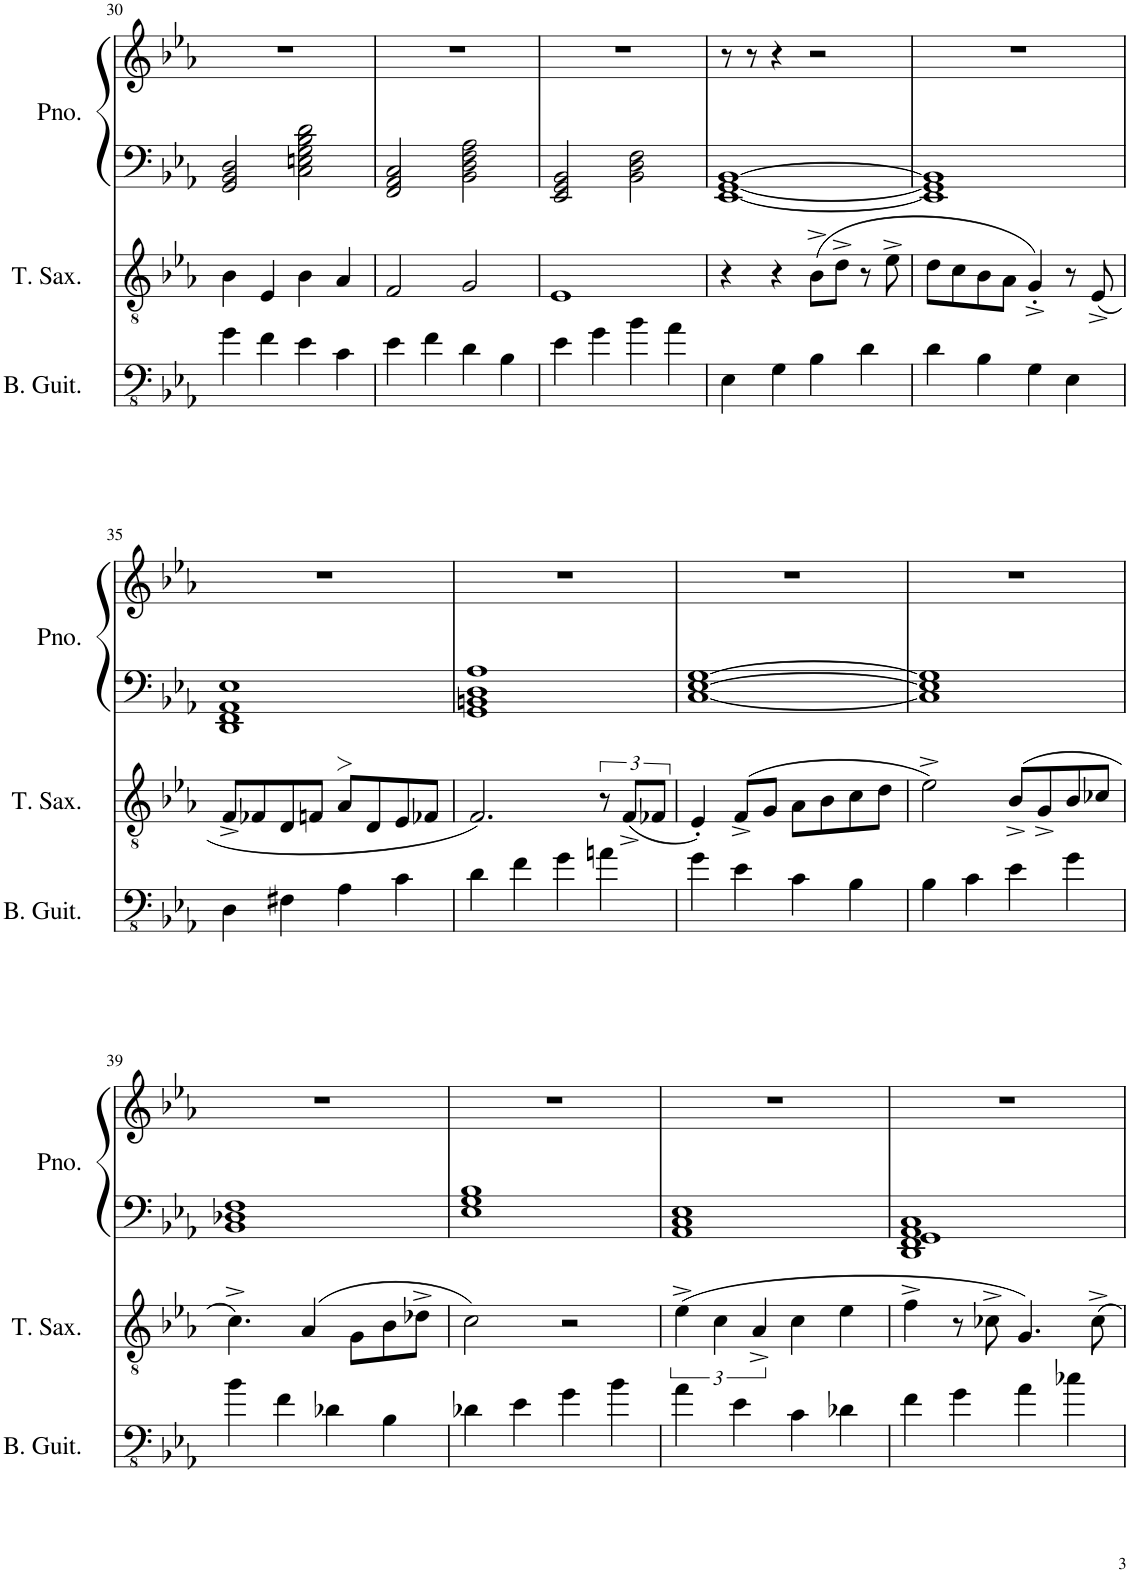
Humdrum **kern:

**kern	**kern	**kern	**kern
*part3	*part2	*part1	*part1
*staff4	*staff3	*staff2	*staff1
*I"Bass Guitar	*I"Tenor Saxophone	*I"Piano	*
*I'B. Guit.	*I'T. Sax.	*I'Pno.	*
!!LO:PB:g=z
*clefFv4	*clefGv2	*clefF4	*clefG2
*	*ITrd8c14	*	*
*k[b-e-a-]	*k[b-e-a-]	*k[b-e-a-]	*k[b-e-a-]
*M4/4	*M4/4	*M4/4	*M4/4
=30	=30	=30	=30
4G\	4B-\	2GG/ 2BB-/ 2D/	1r
4F\	4E-/	.	.
4E-\	4B-\	2C\ 2En\ 2G\ 2B-\ 2d\	.
4C\	4A-/	.	.
=31	=31	=31	=31
4E-\	2F/	2FF/ 2AA-/ 2C/	1r
4F\	.	.	.
4D\	2G/	2BB-\ 2D\ 2F\ 2A-\	.
4BB-\	.	.	.
=32	=32	=32	=32
4E-\	1E-	2EE-/ 2GG/ 2BB-/	1r
4G\	.	.	.
4B-\	.	2BB-\ 2D\ 2F\	.
4A-\	.	.	.
=33	=33	=33	=33
4EE-\	4r	[1EE- [1GG [1BB-	8r
.	.	.	8r
4GG\	4r	.	4r
4BB-\	(8B-^\L	.	2r
.	8d^\J	.	.
4D\	8r	.	.
.	8e-^\	.	.
=34	=34	=34	=34
4D\	8d\L	1EE-] 1GG] 1BB-]	1r
.	8c\	.	.
4BB-\	8B-\	.	.
.	8A-\J	.	.
4GG\	4G'^/)	.	.
4EE-\	8r	.	.
.	(8E-^/	.	.
!!LO:LB:g=z
=35	=35	=35	=35
4DD\	8F^/L	1DD 1FF 1AA- 1E-	1r
.	8F-X/	.	.
4FF#X\	8D/	.	.
.	8Fn/J	.	.
4AA-\	8A->/L	.	.
.	8D/	.	.
4C\	8E-/	.	.
.	8F-X/J	.	.
=36	=36	=36	=36
4D\	2.F/)	1GG 1BBn 1D 1A-	1r
4F\	.	.	.
4G\	.	.	.
4An\	12r	.	.
.	(12F^/L	.	.
.	12F-X/J	.	.
=37	=37	=37	=37
4G\	4E-'/)	[1C [1E- [1G	1r
4E-\	(8F^/L	.	.
.	8G/J	.	.
4C\	8A-\L	.	.
.	8B-\	.	.
4BB-\	8c\	.	.
.	8d\J	.	.
=38	=38	=38	=38
4BB-\	2e-^\)	1C] 1E-] 1G]	1r
4C\	.	.	.
4E-\	(8B-^/L	.	.
.	8G^/	.	.
4G\	8B-/	.	.
.	8c-X/J	.	.
!!LO:LB:g=z
=39	=39	=39	=39
4B-\	4.c^\)	1BB- 1D-X 1F	1r
4F\	.	.	.
.	(4A-/	.	.
4D-X\	.	.	.
.	8G\L	.	.
4BB-\	8B-\	.	.
.	8d-X^\J	.	.
=40	=40	=40	=40
4D-X\	2c\)	1E- 1G 1B-	1r
4E-\	.	.	.
4G\	2r	.	.
4B-\	.	.	.
=41	=41	=41	=41
4A-\	(6e-^\	1AA- 1C 1E-	1r
.	6c\	.	.
4E-\	.	.	.
.	6A-^/	.	.
4C\	4c\	.	.
4D-X\	4e-\	.	.
=42	=42	=42	=42
4F\	4f^\	1DD 1FF 1GG 1AA- 1C	1r
4G\	8r	.	.
.	8c-X^\	.	.
4A-\	4.G/)	.	.
4c-X\	.	.	.
.	8c-^\	.	.
=	=	=	=
*-	*-	*-	*-
